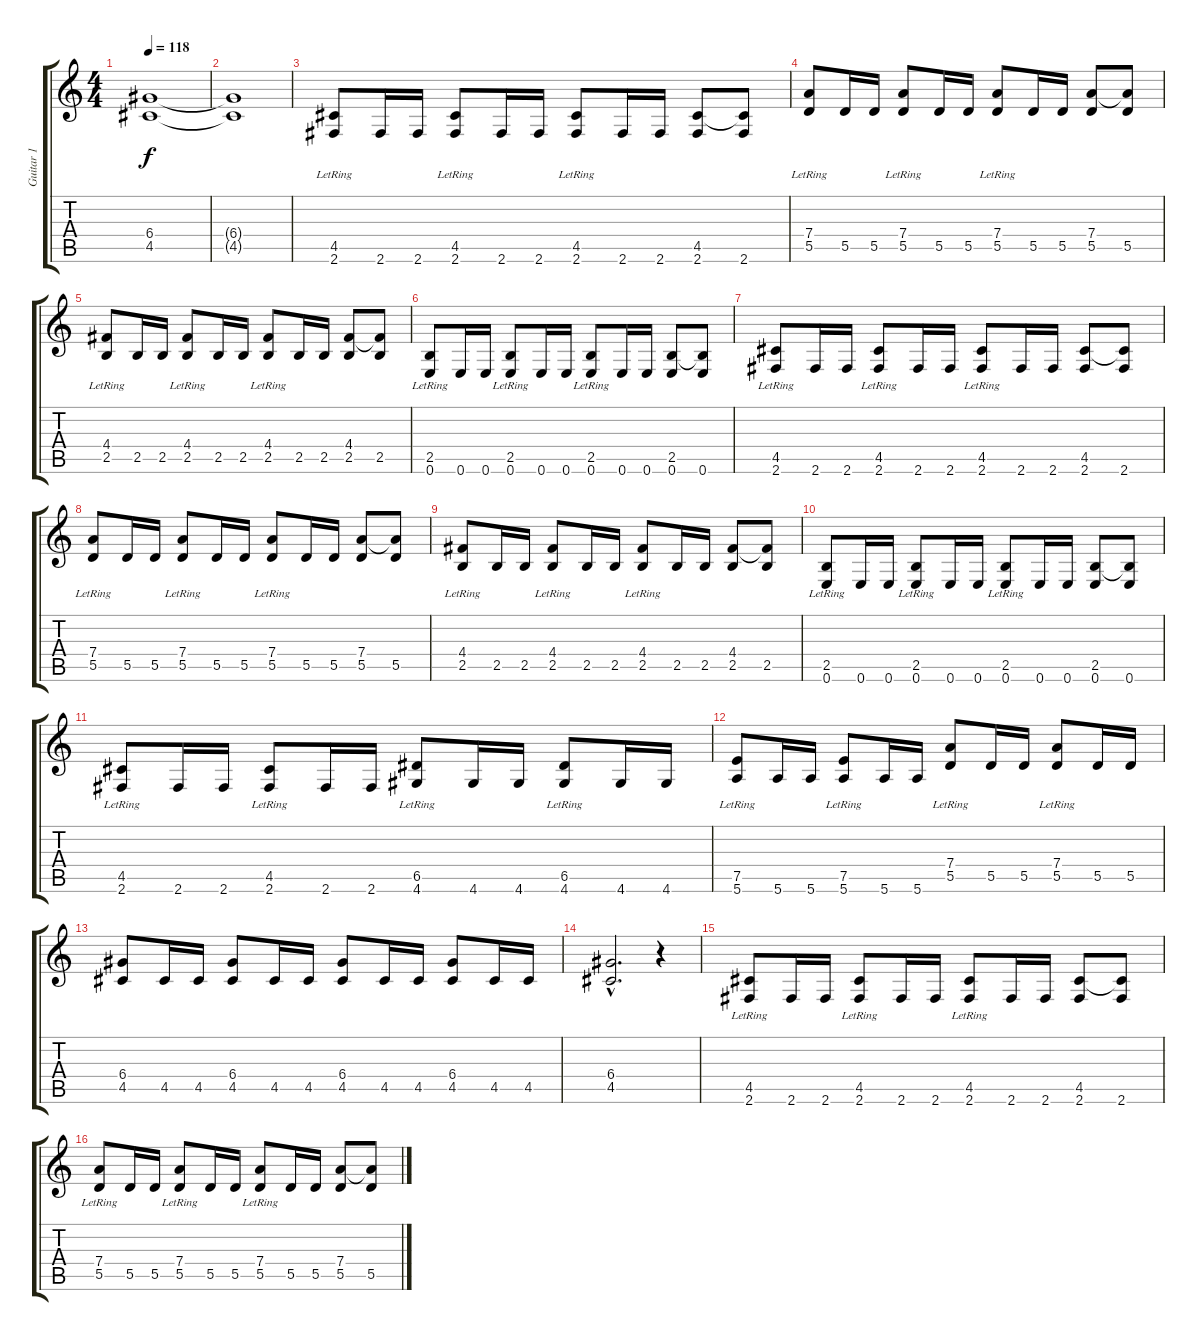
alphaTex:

\track ("Guitar 1" "Guitar 1") {instrument distortionguitar}
\staff {score tabs}
\tuning (E4 B3 G3 D3 A2 E2) {hide}
\ts (4 4)
\tempo 118
\clef g2
\ks c
(6.4 4.5).1{dy f} |
(6.4{t} 4.5{t}).1 |
(4.5{lr} 2.6).8 2.6.16 2.6.16 (4.5{lr} 2.6).8 2.6.16 2.6.16 (4.5{lr} 2.6).8 2.6.16 2.6.16 (4.5 2.6).8 (4.5{t} 2.6).8 |
(7.4{lr} 5.5).8 5.5.16 5.5.16 (7.4{lr} 5.5).8 5.5.16 5.5.16 (7.4{lr} 5.5).8 5.5.16 5.5.16 (7.4 5.5).8 (7.4{t} 5.5).8 |
(4.4{lr} 2.5).8 2.5.16 2.5.16 (4.4{lr} 2.5).8 2.5.16 2.5.16 (4.4{lr} 2.5).8 2.5.16 2.5.16 (4.4 2.5).8 (4.4{t} 2.5).8 |
(2.5{lr} 0.6).8 0.6.16 0.6.16 (2.5{lr} 0.6).8 0.6.16 0.6.16 (2.5{lr} 0.6).8 0.6.16 0.6.16 (2.5 0.6).8 (2.5{t} 0.6).8 |
(4.5{lr} 2.6).8 2.6.16 2.6.16 (4.5{lr} 2.6).8 2.6.16 2.6.16 (4.5{lr} 2.6).8 2.6.16 2.6.16 (4.5 2.6).8 (4.5{t} 2.6).8 |
(7.4{lr} 5.5).8 5.5.16 5.5.16 (7.4{lr} 5.5).8 5.5.16 5.5.16 (7.4{lr} 5.5).8 5.5.16 5.5.16 (7.4 5.5).8 (7.4{t} 5.5).8 |
(4.4{lr} 2.5).8 2.5.16 2.5.16 (4.4{lr} 2.5).8 2.5.16 2.5.16 (4.4{lr} 2.5).8 2.5.16 2.5.16 (4.4 2.5).8 (4.4{t} 2.5).8 |
(2.5{lr} 0.6).8 0.6.16 0.6.16 (2.5{lr} 0.6).8 0.6.16 0.6.16 (2.5{lr} 0.6).8 0.6.16 0.6.16 (2.5 0.6).8 (2.5{t} 0.6).8 |
(4.5{lr} 2.6).8 2.6.16 2.6.16 (4.5{lr} 2.6).8 2.6.16 2.6.16 (6.5{lr} 4.6).8 4.6.16 4.6.16 (6.5{lr} 4.6).8 4.6.16 4.6.16 |
(7.5{lr} 5.6).8 5.6.16 5.6.16 (7.5{lr} 5.6).8 5.6.16 5.6.16 (7.4{lr} 5.5).8 5.5.16 5.5.16 (7.4{lr} 5.5).8 5.5.16 5.5.16 |
(6.4 4.5).8 4.5.16 4.5.16 (6.4 4.5).8 4.5.16 4.5.16 (6.4 4.5).8 4.5.16 4.5.16 (6.4 4.5).8 4.5.16 4.5.16 |
(6.4{hac} 4.5{hac}).2{d} r.4 |
(4.5{lr} 2.6).8 2.6.16 2.6.16 (4.5{lr} 2.6).8 2.6.16 2.6.16 (4.5{lr} 2.6).8 2.6.16 2.6.16 (4.5 2.6).8 (4.5{t} 2.6).8 |
(7.4{lr} 5.5).8 5.5.16 5.5.16 (7.4{lr} 5.5).8 5.5.16 5.5.16 (7.4{lr} 5.5).8 5.5.16 5.5.16 (7.4 5.5).8 (7.4{t} 5.5).8
